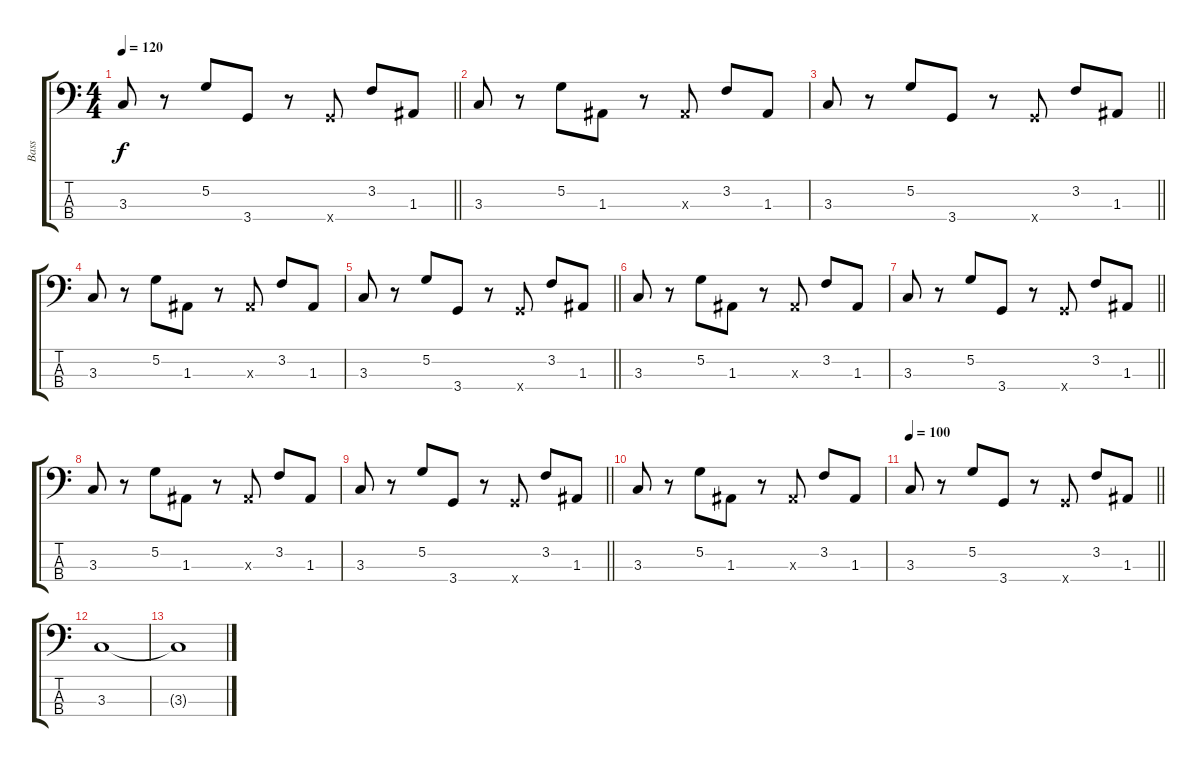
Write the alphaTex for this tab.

\track ("Bass" "Bass") {instrument electricbasspick}
\staff {score tabs}
\tuning (G2 D2 A1 E1) {hide}
\ts (4 4)
\tempo 120
\clef f4
\barLineRight lightlight
\ks c
3.3.8{dy f} r.8 5.2.8 3.4.8 r.8 3.4{x}.8 3.2.8 1.3.8 |
3.3.8 r.8 5.2.8 1.3.8 r.8 1.3{x}.8 3.2.8 1.3.8 |
\barLineRight lightlight
3.3.8 r.8 5.2.8 3.4.8 r.8 3.4{x}.8 3.2.8 1.3.8 |
3.3.8 r.8 5.2.8 1.3.8 r.8 1.3{x}.8 3.2.8 1.3.8 |
\barLineRight lightlight
3.3.8 r.8 5.2.8 3.4.8 r.8 3.4{x}.8 3.2.8 1.3.8 |
3.3.8 r.8 5.2.8 1.3.8 r.8 1.3{x}.8 3.2.8 1.3.8 |
\barLineRight lightlight
3.3.8 r.8 5.2.8 3.4.8 r.8 3.4{x}.8 3.2.8 1.3.8 |
3.3.8 r.8 5.2.8 1.3.8 r.8 1.3{x}.8 3.2.8 1.3.8 |
\barLineRight lightlight
3.3.8 r.8 5.2.8 3.4.8 r.8 3.4{x}.8 3.2.8 1.3.8 |
3.3.8 r.8 5.2.8 1.3.8 r.8 1.3{x}.8 3.2.8 1.3.8 |
\tempo 100
\barLineRight lightlight
3.3.8 r.8 5.2.8 3.4.8 r.8 3.4{x}.8 3.2.8 1.3.8 |
3.3.1 |
3.3{t}.1
